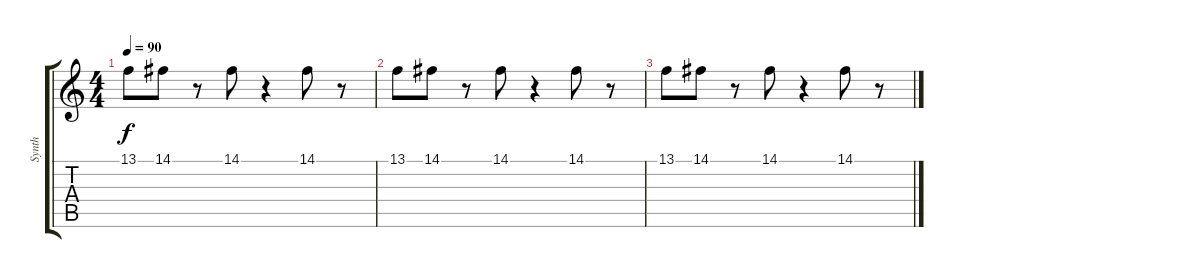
\track ("Synth" "Synth") {instrument tremolostrings}
\staff {score tabs}
\tuning (E4 B3 G3 D3 A2 E2) {hide}
\ts (4 4)
\tempo 90
\clef g2
\ks c
13.1.8{dy f} 14.1.8 r.8 14.1.8 r.4 14.1.8 r.8 |
13.1.8 14.1.8 r.8 14.1.8 r.4 14.1.8 r.8 |
13.1.8 14.1.8 r.8 14.1.8 r.4 14.1.8 r.8
